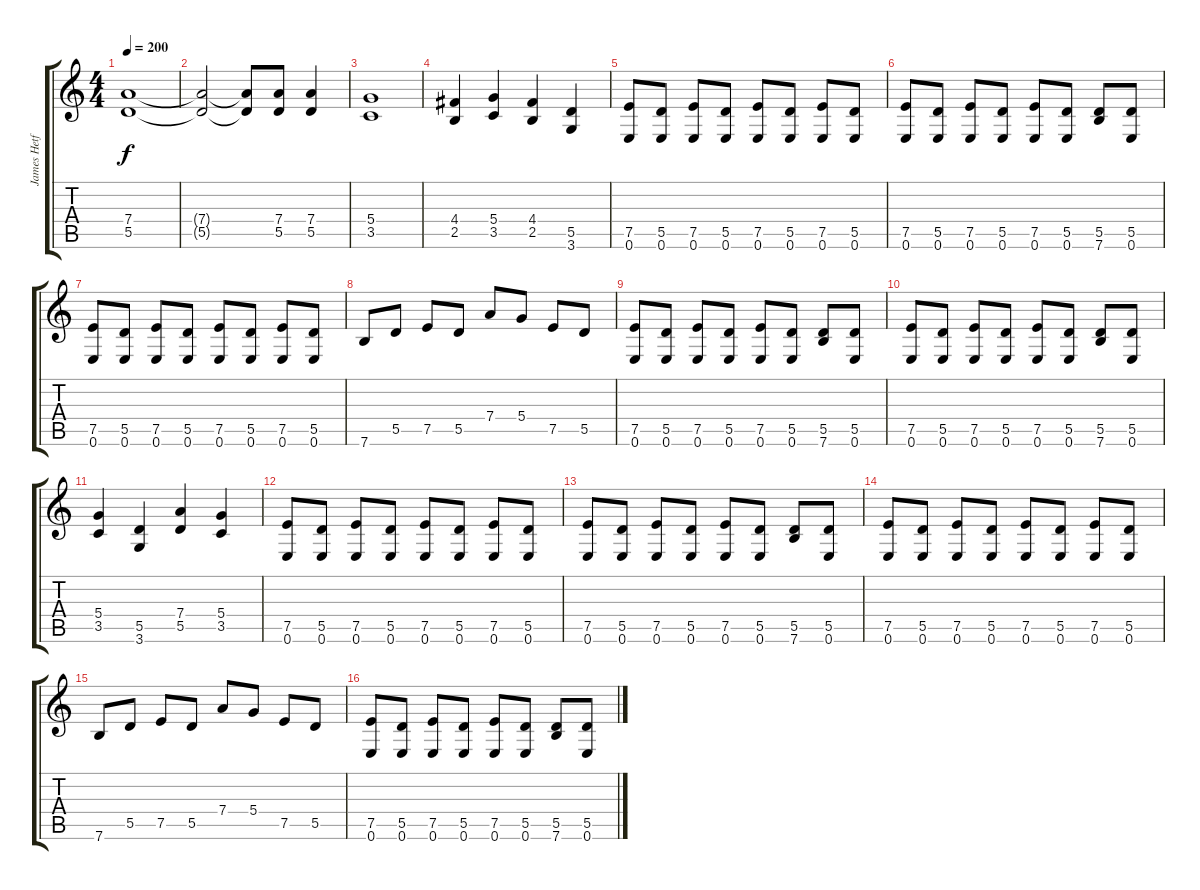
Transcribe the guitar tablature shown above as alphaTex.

\track ("James Hetfield" "James Hetf") {instrument distortionguitar}
\staff {score tabs}
\tuning (E4 B3 G3 D3 A2 E2) {hide}
\ts (4 4)
\tempo 200
\clef g2
\ks c
(7.4 5.5).1{dy f} |
(7.4{t} 5.5{t}).2 (7.4{t} 5.5{t}).8 (7.4 5.5).8 (7.4 5.5).4 |
(5.4 3.5).1 |
(4.4 2.5).4 (5.4 3.5).4 (4.4 2.5).4 (5.5 3.6).4 |
(7.5 0.6).8 (5.5 0.6).8 (7.5 0.6).8 (5.5 0.6).8 (7.5 0.6).8 (5.5 0.6).8 (7.5 0.6).8 (5.5 0.6).8 |
(7.5 0.6).8 (5.5 0.6).8 (7.5 0.6).8 (5.5 0.6).8 (7.5 0.6).8 (5.5 0.6).8 (5.5 7.6).8 (5.5 0.6).8 |
(7.5 0.6).8 (5.5 0.6).8 (7.5 0.6).8 (5.5 0.6).8 (7.5 0.6).8 (5.5 0.6).8 (7.5 0.6).8 (5.5 0.6).8 |
7.6.8 5.5.8 7.5.8 5.5.8 7.4.8 5.4.8 7.5.8 5.5.8 |
(7.5 0.6).8 (5.5 0.6).8 (7.5 0.6).8 (5.5 0.6).8 (7.5 0.6).8 (5.5 0.6).8 (5.5 7.6).8 (5.5 0.6).8 |
(7.5 0.6).8 (5.5 0.6).8 (7.5 0.6).8 (5.5 0.6).8 (7.5 0.6).8 (5.5 0.6).8 (5.5 7.6).8 (5.5 0.6).8 |
(5.4 3.5).4 (5.5 3.6).4 (7.4 5.5).4 (5.4 3.5).4 |
(7.5 0.6).8 (5.5 0.6).8 (7.5 0.6).8 (5.5 0.6).8 (7.5 0.6).8 (5.5 0.6).8 (7.5 0.6).8 (5.5 0.6).8 |
(7.5 0.6).8 (5.5 0.6).8 (7.5 0.6).8 (5.5 0.6).8 (7.5 0.6).8 (5.5 0.6).8 (5.5 7.6).8 (5.5 0.6).8 |
(7.5 0.6).8 (5.5 0.6).8 (7.5 0.6).8 (5.5 0.6).8 (7.5 0.6).8 (5.5 0.6).8 (7.5 0.6).8 (5.5 0.6).8 |
7.6.8 5.5.8 7.5.8 5.5.8 7.4.8 5.4.8 7.5.8 5.5.8 |
(7.5 0.6).8 (5.5 0.6).8 (7.5 0.6).8 (5.5 0.6).8 (7.5 0.6).8 (5.5 0.6).8 (5.5 7.6).8 (5.5 0.6).8
